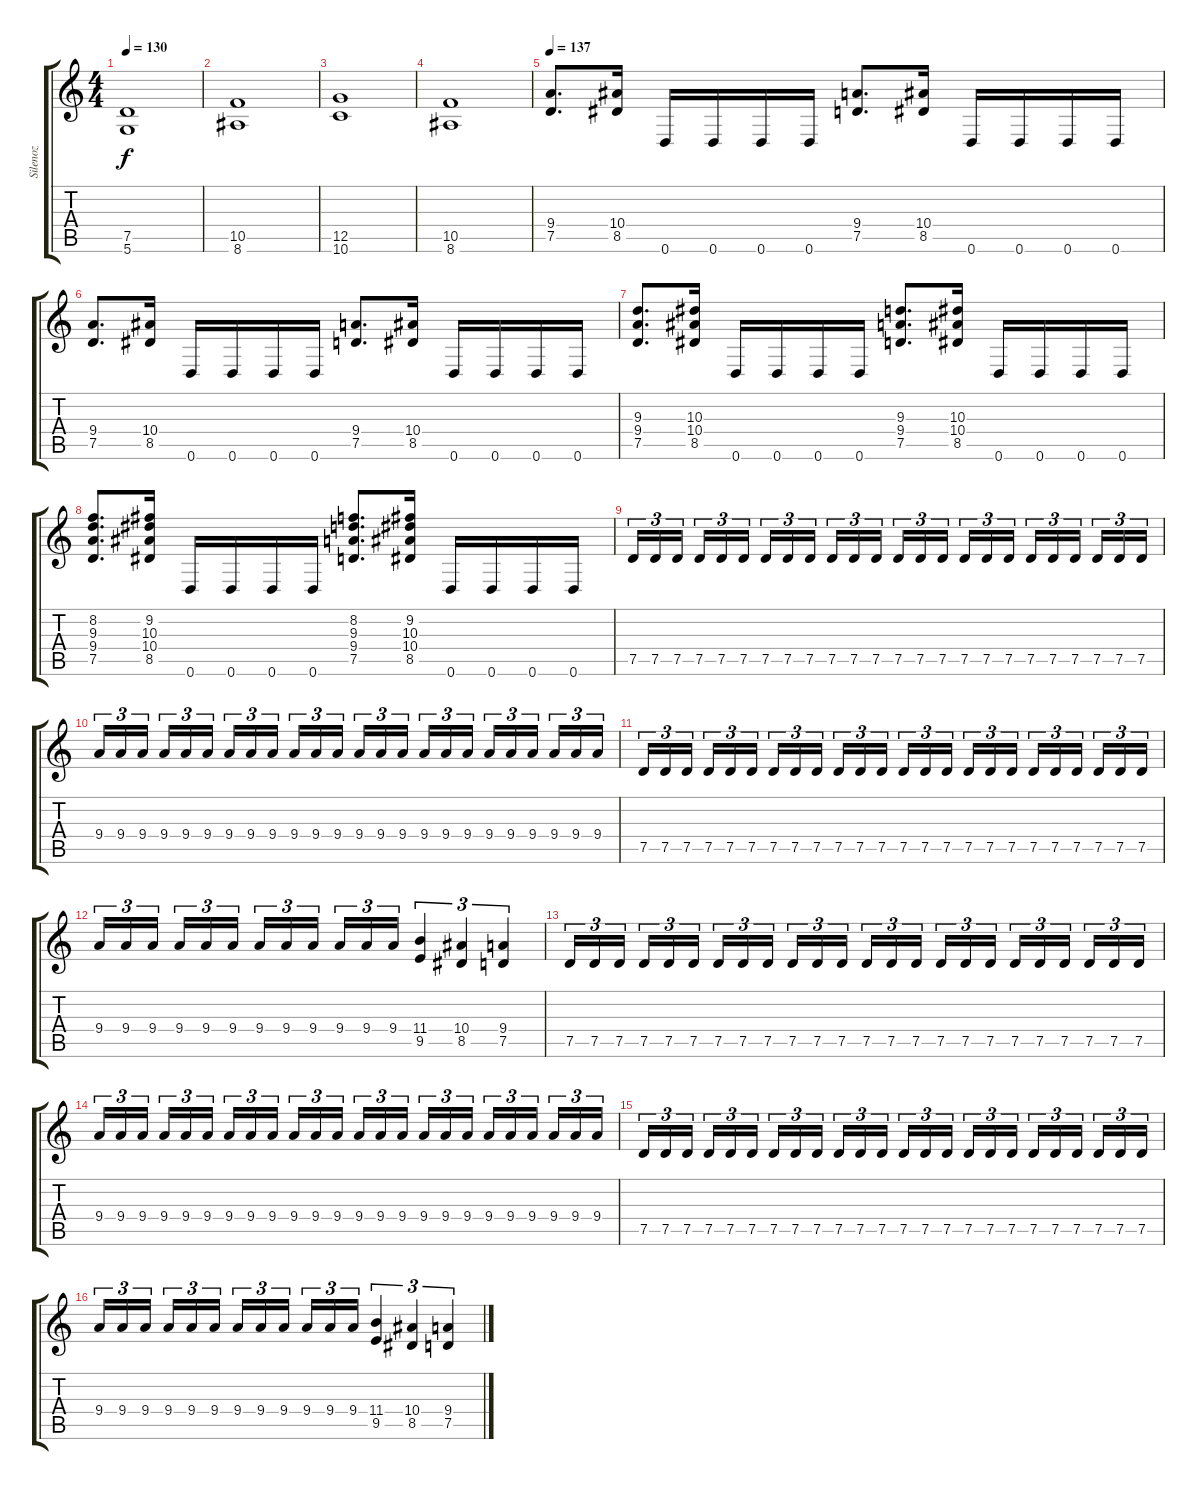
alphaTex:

\track ("Silenoz" "Silenoz") {instrument distortionguitar}
\staff {score tabs}
\tuning (D4 A3 F3 C3 G2 D2) {hide}
\ts (4 4)
\tempo 130
\clef g2
\ks c
(7.5 5.6).1{dy f} |
(10.5 8.6).1 |
(12.5 10.6).1 |
(10.5 8.6).1 |
\tempo 137
(9.4 7.5).8{d} (10.4 8.5).16 0.6.16 0.6.16 0.6.16 0.6.16 (9.4 7.5).8{d} (10.4 8.5).16 0.6.16 0.6.16 0.6.16 0.6.16 |
(9.4 7.5).8{d} (10.4 8.5).16 0.6.16 0.6.16 0.6.16 0.6.16 (9.4 7.5).8{d} (10.4 8.5).16 0.6.16 0.6.16 0.6.16 0.6.16 |
(9.3 9.4 7.5).8{d} (10.3 10.4 8.5).16 0.6.16 0.6.16 0.6.16 0.6.16 (9.3 9.4 7.5).8{d} (10.3 10.4 8.5).16 0.6.16 0.6.16 0.6.16 0.6.16 |
(8.2 9.3 9.4 7.5).8{d} (9.2 10.3 10.4 8.5).16 0.6.16 0.6.16 0.6.16 0.6.16 (8.2 9.3 9.4 7.5).8{d} (9.2 10.3 10.4 8.5).16 0.6.16 0.6.16 0.6.16 0.6.16 |
7.5.16{tu (3 2)} 7.5.16{tu (3 2)} 7.5.16{tu (3 2) beam splitsecondary} 7.5.16{tu (3 2)} 7.5.16{tu (3 2)} 7.5.16{tu (3 2)} 7.5.16{tu (3 2)} 7.5.16{tu (3 2)} 7.5.16{tu (3 2) beam splitsecondary} 7.5.16{tu (3 2)} 7.5.16{tu (3 2)} 7.5.16{tu (3 2)} 7.5.16{tu (3 2)} 7.5.16{tu (3 2)} 7.5.16{tu (3 2) beam splitsecondary} 7.5.16{tu (3 2)} 7.5.16{tu (3 2)} 7.5.16{tu (3 2)} 7.5.16{tu (3 2)} 7.5.16{tu (3 2)} 7.5.16{tu (3 2) beam splitsecondary} 7.5.16{tu (3 2)} 7.5.16{tu (3 2)} 7.5.16{tu (3 2)} |
9.4.16{tu (3 2)} 9.4.16{tu (3 2)} 9.4.16{tu (3 2) beam splitsecondary} 9.4.16{tu (3 2)} 9.4.16{tu (3 2)} 9.4.16{tu (3 2)} 9.4.16{tu (3 2)} 9.4.16{tu (3 2)} 9.4.16{tu (3 2) beam splitsecondary} 9.4.16{tu (3 2)} 9.4.16{tu (3 2)} 9.4.16{tu (3 2)} 9.4.16{tu (3 2)} 9.4.16{tu (3 2)} 9.4.16{tu (3 2) beam splitsecondary} 9.4.16{tu (3 2)} 9.4.16{tu (3 2)} 9.4.16{tu (3 2)} 9.4.16{tu (3 2)} 9.4.16{tu (3 2)} 9.4.16{tu (3 2) beam splitsecondary} 9.4.16{tu (3 2)} 9.4.16{tu (3 2)} 9.4.16{tu (3 2)} |
7.5.16{tu (3 2)} 7.5.16{tu (3 2)} 7.5.16{tu (3 2) beam splitsecondary} 7.5.16{tu (3 2)} 7.5.16{tu (3 2)} 7.5.16{tu (3 2)} 7.5.16{tu (3 2)} 7.5.16{tu (3 2)} 7.5.16{tu (3 2) beam splitsecondary} 7.5.16{tu (3 2)} 7.5.16{tu (3 2)} 7.5.16{tu (3 2)} 7.5.16{tu (3 2)} 7.5.16{tu (3 2)} 7.5.16{tu (3 2) beam splitsecondary} 7.5.16{tu (3 2)} 7.5.16{tu (3 2)} 7.5.16{tu (3 2)} 7.5.16{tu (3 2)} 7.5.16{tu (3 2)} 7.5.16{tu (3 2) beam splitsecondary} 7.5.16{tu (3 2)} 7.5.16{tu (3 2)} 7.5.16{tu (3 2)} |
9.4.16{tu (3 2)} 9.4.16{tu (3 2)} 9.4.16{tu (3 2) beam splitsecondary} 9.4.16{tu (3 2)} 9.4.16{tu (3 2)} 9.4.16{tu (3 2)} 9.4.16{tu (3 2)} 9.4.16{tu (3 2)} 9.4.16{tu (3 2) beam splitsecondary} 9.4.16{tu (3 2)} 9.4.16{tu (3 2)} 9.4.16{tu (3 2)} (11.4 9.5).4{tu (3 2)} (10.4 8.5).4{tu (3 2)} (9.4 7.5).4{tu (3 2)} |
7.5.16{tu (3 2)} 7.5.16{tu (3 2)} 7.5.16{tu (3 2) beam splitsecondary} 7.5.16{tu (3 2)} 7.5.16{tu (3 2)} 7.5.16{tu (3 2)} 7.5.16{tu (3 2)} 7.5.16{tu (3 2)} 7.5.16{tu (3 2) beam splitsecondary} 7.5.16{tu (3 2)} 7.5.16{tu (3 2)} 7.5.16{tu (3 2)} 7.5.16{tu (3 2)} 7.5.16{tu (3 2)} 7.5.16{tu (3 2) beam splitsecondary} 7.5.16{tu (3 2)} 7.5.16{tu (3 2)} 7.5.16{tu (3 2)} 7.5.16{tu (3 2)} 7.5.16{tu (3 2)} 7.5.16{tu (3 2) beam splitsecondary} 7.5.16{tu (3 2)} 7.5.16{tu (3 2)} 7.5.16{tu (3 2)} |
9.4.16{tu (3 2)} 9.4.16{tu (3 2)} 9.4.16{tu (3 2) beam splitsecondary} 9.4.16{tu (3 2)} 9.4.16{tu (3 2)} 9.4.16{tu (3 2)} 9.4.16{tu (3 2)} 9.4.16{tu (3 2)} 9.4.16{tu (3 2) beam splitsecondary} 9.4.16{tu (3 2)} 9.4.16{tu (3 2)} 9.4.16{tu (3 2)} 9.4.16{tu (3 2)} 9.4.16{tu (3 2)} 9.4.16{tu (3 2) beam splitsecondary} 9.4.16{tu (3 2)} 9.4.16{tu (3 2)} 9.4.16{tu (3 2)} 9.4.16{tu (3 2)} 9.4.16{tu (3 2)} 9.4.16{tu (3 2) beam splitsecondary} 9.4.16{tu (3 2)} 9.4.16{tu (3 2)} 9.4.16{tu (3 2)} |
7.5.16{tu (3 2)} 7.5.16{tu (3 2)} 7.5.16{tu (3 2) beam splitsecondary} 7.5.16{tu (3 2)} 7.5.16{tu (3 2)} 7.5.16{tu (3 2)} 7.5.16{tu (3 2)} 7.5.16{tu (3 2)} 7.5.16{tu (3 2) beam splitsecondary} 7.5.16{tu (3 2)} 7.5.16{tu (3 2)} 7.5.16{tu (3 2)} 7.5.16{tu (3 2)} 7.5.16{tu (3 2)} 7.5.16{tu (3 2) beam splitsecondary} 7.5.16{tu (3 2)} 7.5.16{tu (3 2)} 7.5.16{tu (3 2)} 7.5.16{tu (3 2)} 7.5.16{tu (3 2)} 7.5.16{tu (3 2) beam splitsecondary} 7.5.16{tu (3 2)} 7.5.16{tu (3 2)} 7.5.16{tu (3 2)} |
9.4.16{tu (3 2)} 9.4.16{tu (3 2)} 9.4.16{tu (3 2) beam splitsecondary} 9.4.16{tu (3 2)} 9.4.16{tu (3 2)} 9.4.16{tu (3 2)} 9.4.16{tu (3 2)} 9.4.16{tu (3 2)} 9.4.16{tu (3 2) beam splitsecondary} 9.4.16{tu (3 2)} 9.4.16{tu (3 2)} 9.4.16{tu (3 2)} (11.4 9.5).4{tu (3 2)} (10.4 8.5).4{tu (3 2)} (9.4 7.5).4{tu (3 2)}
